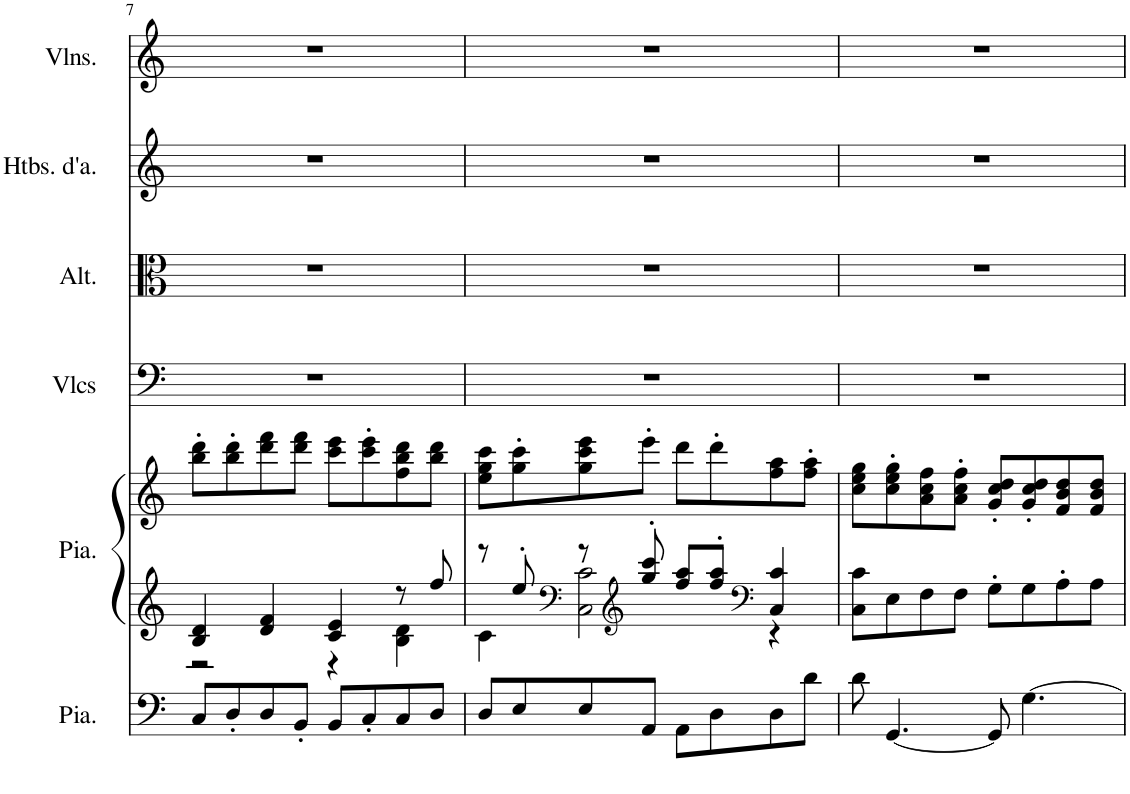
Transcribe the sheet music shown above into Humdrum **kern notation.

**kern	**kern	**kern	**kern	**kern	**kern	**kern
*part6	*part5	*part5	*part4	*part3	*part2	*part1
*staff7	*staff6	*staff5	*staff4	*staff3	*staff2	*staff1
*I"Piano, Pedals	*I"Piano, Organ	*	*I"Violoncelles, Bass	*I"Altos, Tenor	*I"Hautbois d'amour, Alto	*I"Violons, Soprano
*I'Pia.	*I'Pia.	*	*I'Vlcs	*I'Alt.	*I'Htbs. d'a.	*I'Vlns.
!!LO:PB:g=z
*clefF4	*clefG2	*clefG2	*clefF4	*clefC3	*clefG2	*clefG2
*	*	*	*	*	*Trd2c3	*
*k[]	*k[]	*k[]	*k[]	*k[]	*k[]	*k[]
*M4/4	*M4/4	*M4/4	*M4/4	*M4/4	*M4/4	*M4/4
=7	=7	=7	=7	=7	=7	=7
*	*^	*	*	*	*	*
8C/L	4B/ 4d/	2r	8bb\' 8ddd\'L	1r	1r	1r	1r
8D'/	.	.	8bb\' 8ddd\'	.	.	.	.
8D/	4d/ 4f/	.	8ddd\ 8fff\	.	.	.	.
8BB'/J	.	.	8ddd\ 8fff\J	.	.	.	.
8BB/L	4c/ 4e/	4r	8ccc\ 8eee\L	.	.	.	.
8C'/	.	.	8ccc\' 8eee\'	.	.	.	.
8C/	8r	4B\ 4d\	8ff\ 8bb\ 8ddd\	.	.	.	.
8D/J	8ff/	.	8bb\ 8ddd\J	.	.	.	.
=8	=8	=8	=8	=8	=8	=8	=8
8D/L	8r	4c\	8ee\ 8gg\ 8ccc\L	1r	1r	1r	1r
8E/	8ee'/	.	8gg\' 8ccc\'	.	.	.	.
*	*clefF4	*	*	*	*	*	*
8E/	8r	2C\ 2c\	8gg\ 8ccc\ 8eee\	.	.	.	.
*	*clefG2	*	*	*	*	*	*
8AA/J	8gg/' 8ccc/'	.	8eee'\J	.	.	.	.
8AA\L	8ff/ 8aa/L	.	8ddd\L	.	.	.	.
8D\	8ff/' 8aa/'J	.	8ddd'\	.	.	.	.
*	*clefF4	*	*	*	*	*	*
8D\	4C/ 4c/	4r	8ff\ 8aa\	.	.	.	.
8d\J	.	.	8ff\' 8aa\'J	.	.	.	.
*	*v	*v	*	*	*	*	*
=9	=9	=9	=9	=9	=9	=9
8d\	8C\ 8c\L	8cc\ 8ee\ 8gg\L	1r	1r	1r	1r
[4.GG/	8E\	8cc\' 8ee\' 8gg\'	.	.	.	.
.	8F\	8a\ 8cc\ 8ff\	.	.	.	.
.	8F\J	8a\' 8cc\' 8ff\'J	.	.	.	.
8GG/]	8G'\L	8g/' 8cc/' 8dd/'L	.	.	.	.
[4.G\	8G\	8g/' 8cc/' 8dd/'	.	.	.	.
.	8A'\	8f/ 8b/ 8dd/	.	.	.	.
.	8A\J	8f/ 8b/ 8dd/J	.	.	.	.
=	=	=	=	=	=	=
*-	*-	*-	*-	*-	*-	*-
